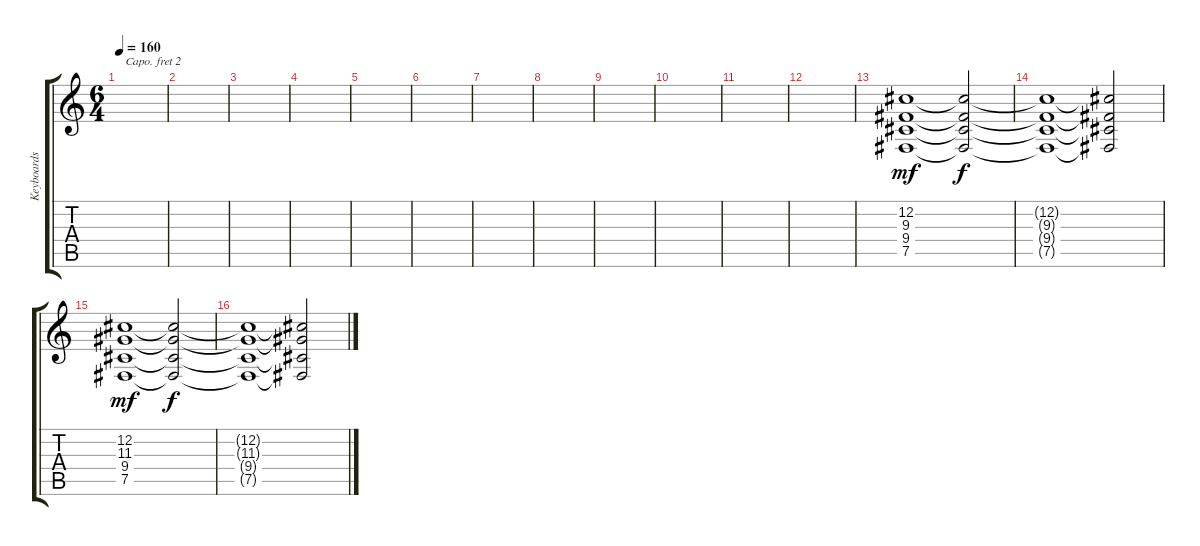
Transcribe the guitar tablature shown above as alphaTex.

\track ("Keyboards" "Keyboards") {instrument synthstrings1}
\staff {score tabs}
\capo 2
\tuning (E4 B3 G3 D3 A2 E2) {hide}
\ts (6 4)
\tempo 160
\clef g2
\ks c
|
|
|
|
|
|
|
|
|
|
|
|
(12.2 9.3 9.4 7.5).1{dy mf volume 10 instrument choiraahs} (12.2{t} 9.3{t} 9.4{t} 7.5{t}).2{dy f} |
(12.2{t} 9.3{t} 9.4{t} 7.5{t}).1 (12.2{t} 9.3{t} 9.4{t} 7.5{t}).2 |
(12.2 11.3 9.4 7.5).1{dy mf volume 10 instrument choiraahs} (12.2{t} 11.3{t} 9.4{t} 7.5{t}).2{dy f} |
(12.2{t} 11.3{t} 9.4{t} 7.5{t}).1 (12.2{t} 11.3{t} 9.4{t} 7.5{t}).2
